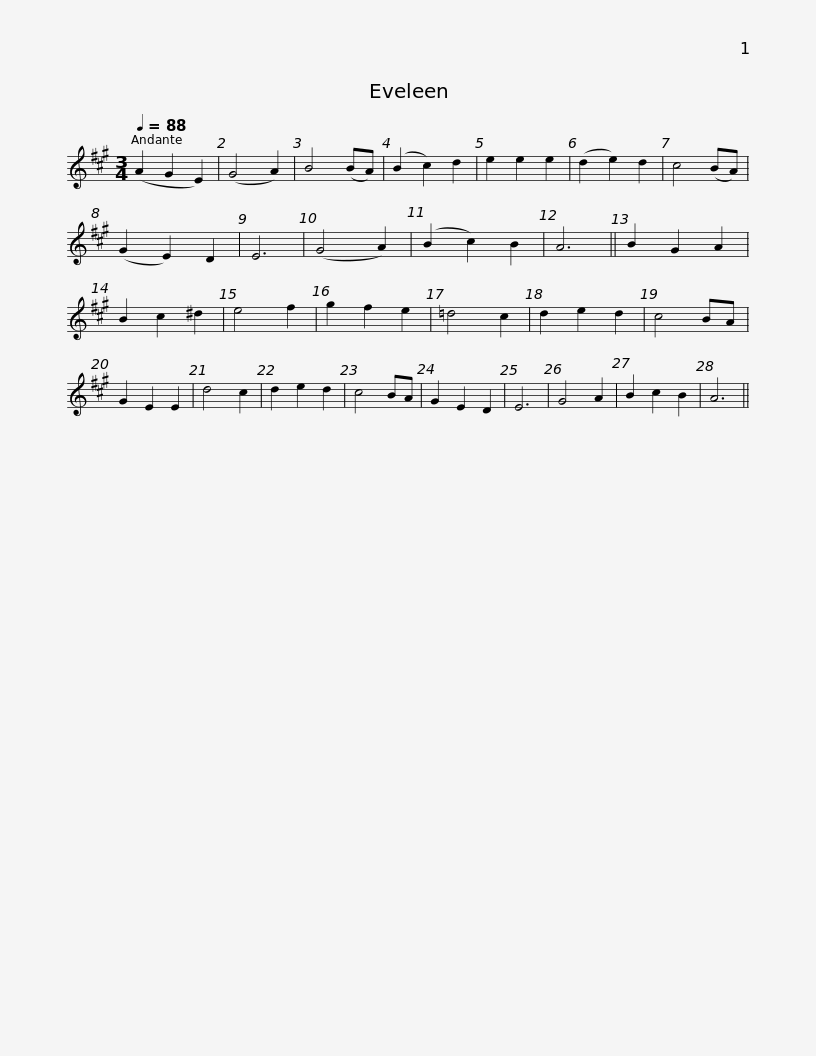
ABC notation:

X:1
L:1/8
Q:1/4=88
M:3/4
I:linebreak $
K:A
V:1 treble
V:1
 (A2 G2 E2) | (G4 A2) | B4 (BA) | (B2 c2) d2 | e2 e2 e2 | %5
 (d2 e2) d2 | c4 (BA) | (G2 E2) D2 | E6 | (G4 A2) | %10
 (B2 c2) B2 | A6 || B2 G2 A2 |$ B2 c2 ^d2 | e4 f2 | %15
 g2 f2 e2 | =d4 c2 | d2 e2 d2 | c4 BA | G2 E2 E2 | %20
 d4 c2 | d2 e2 d2 | c4 BA | G2 E2 D2 | E6 | %25
 G4 A2 | B2 c2 B2 |$ A6 || %28
